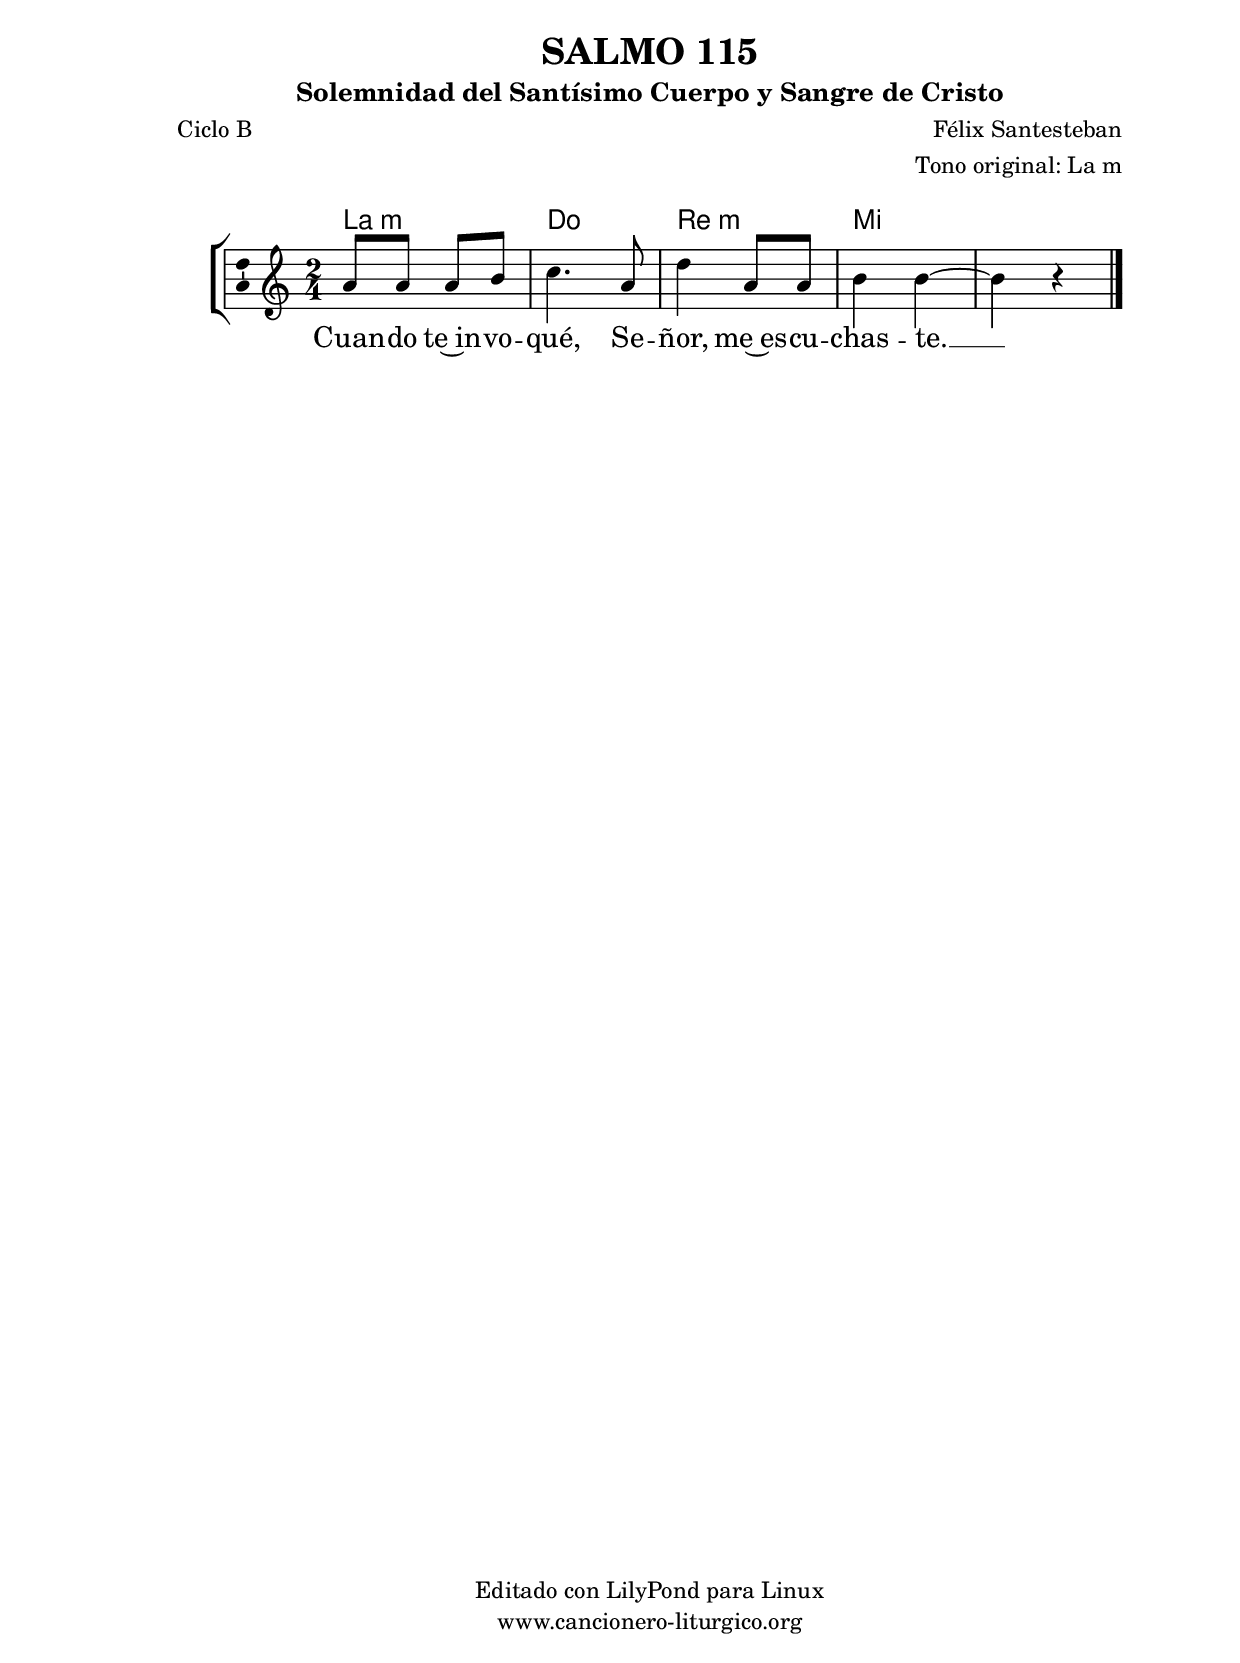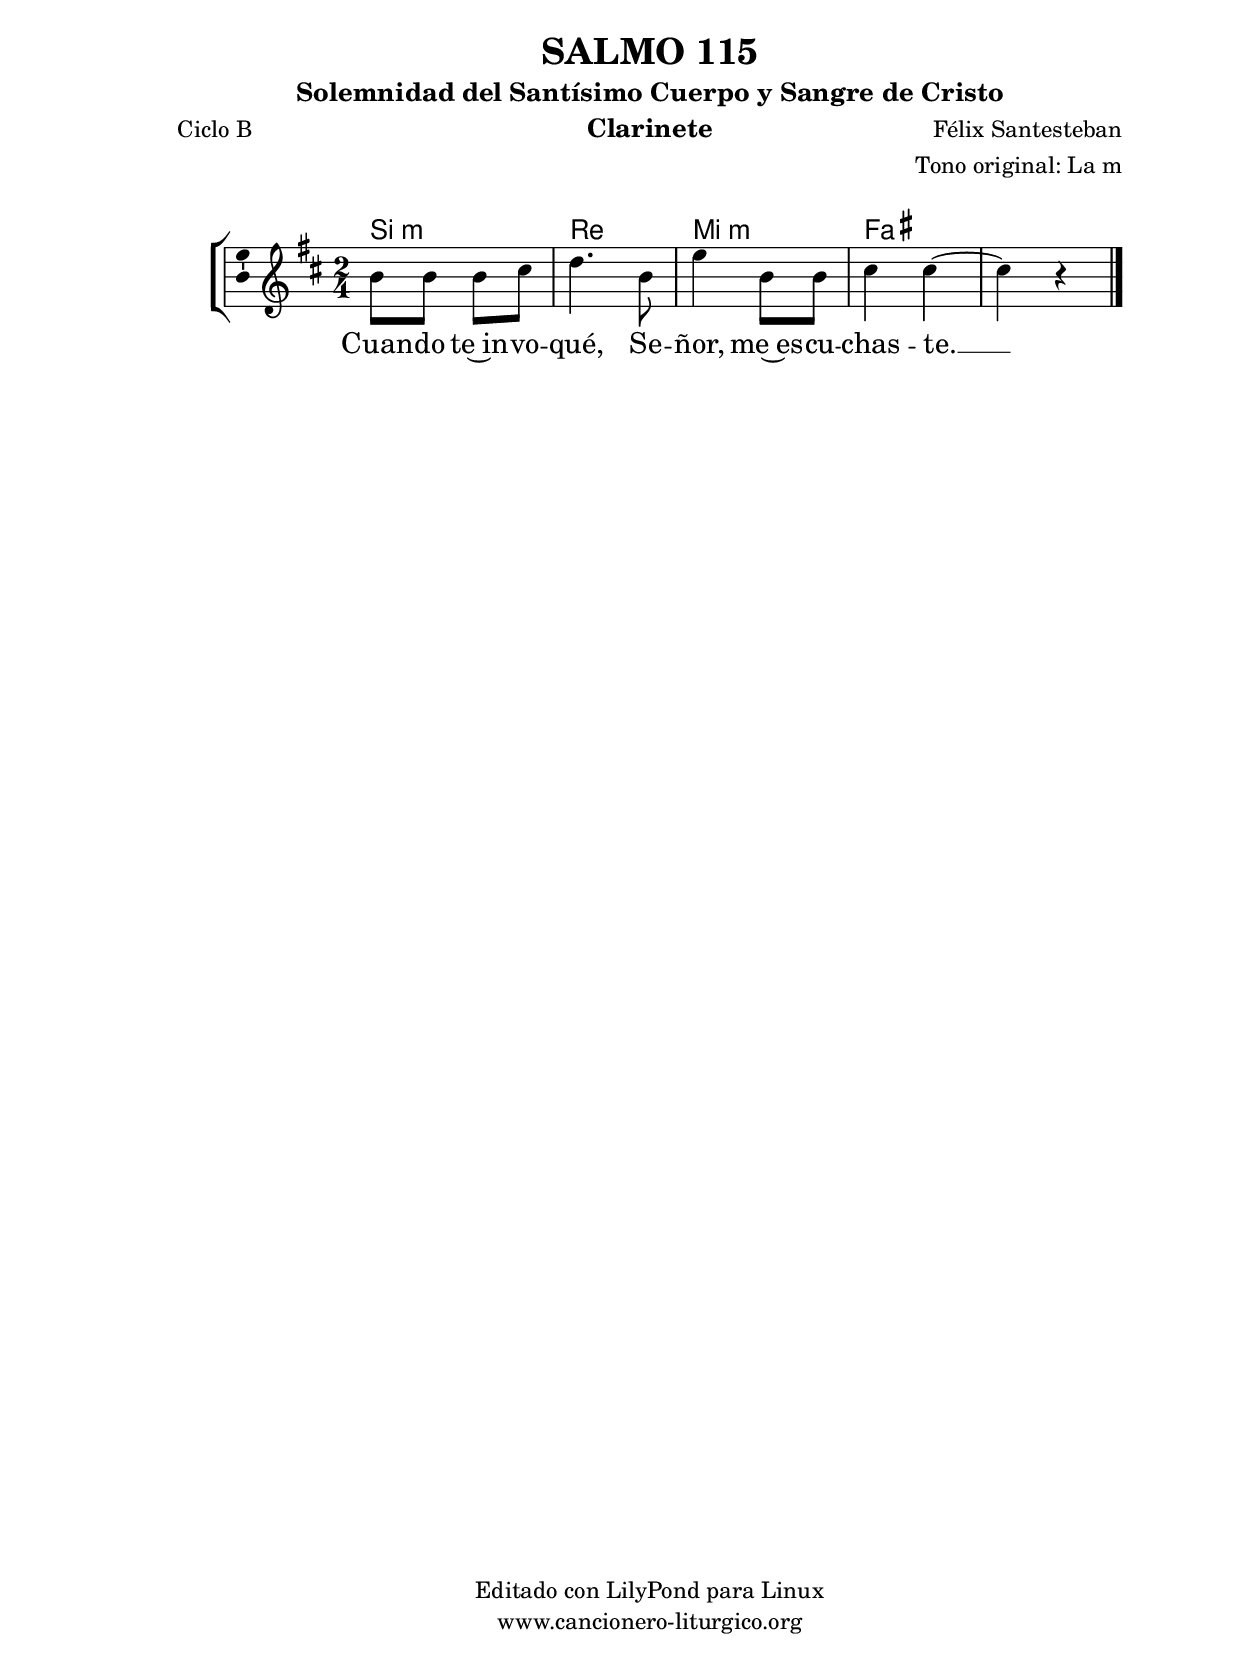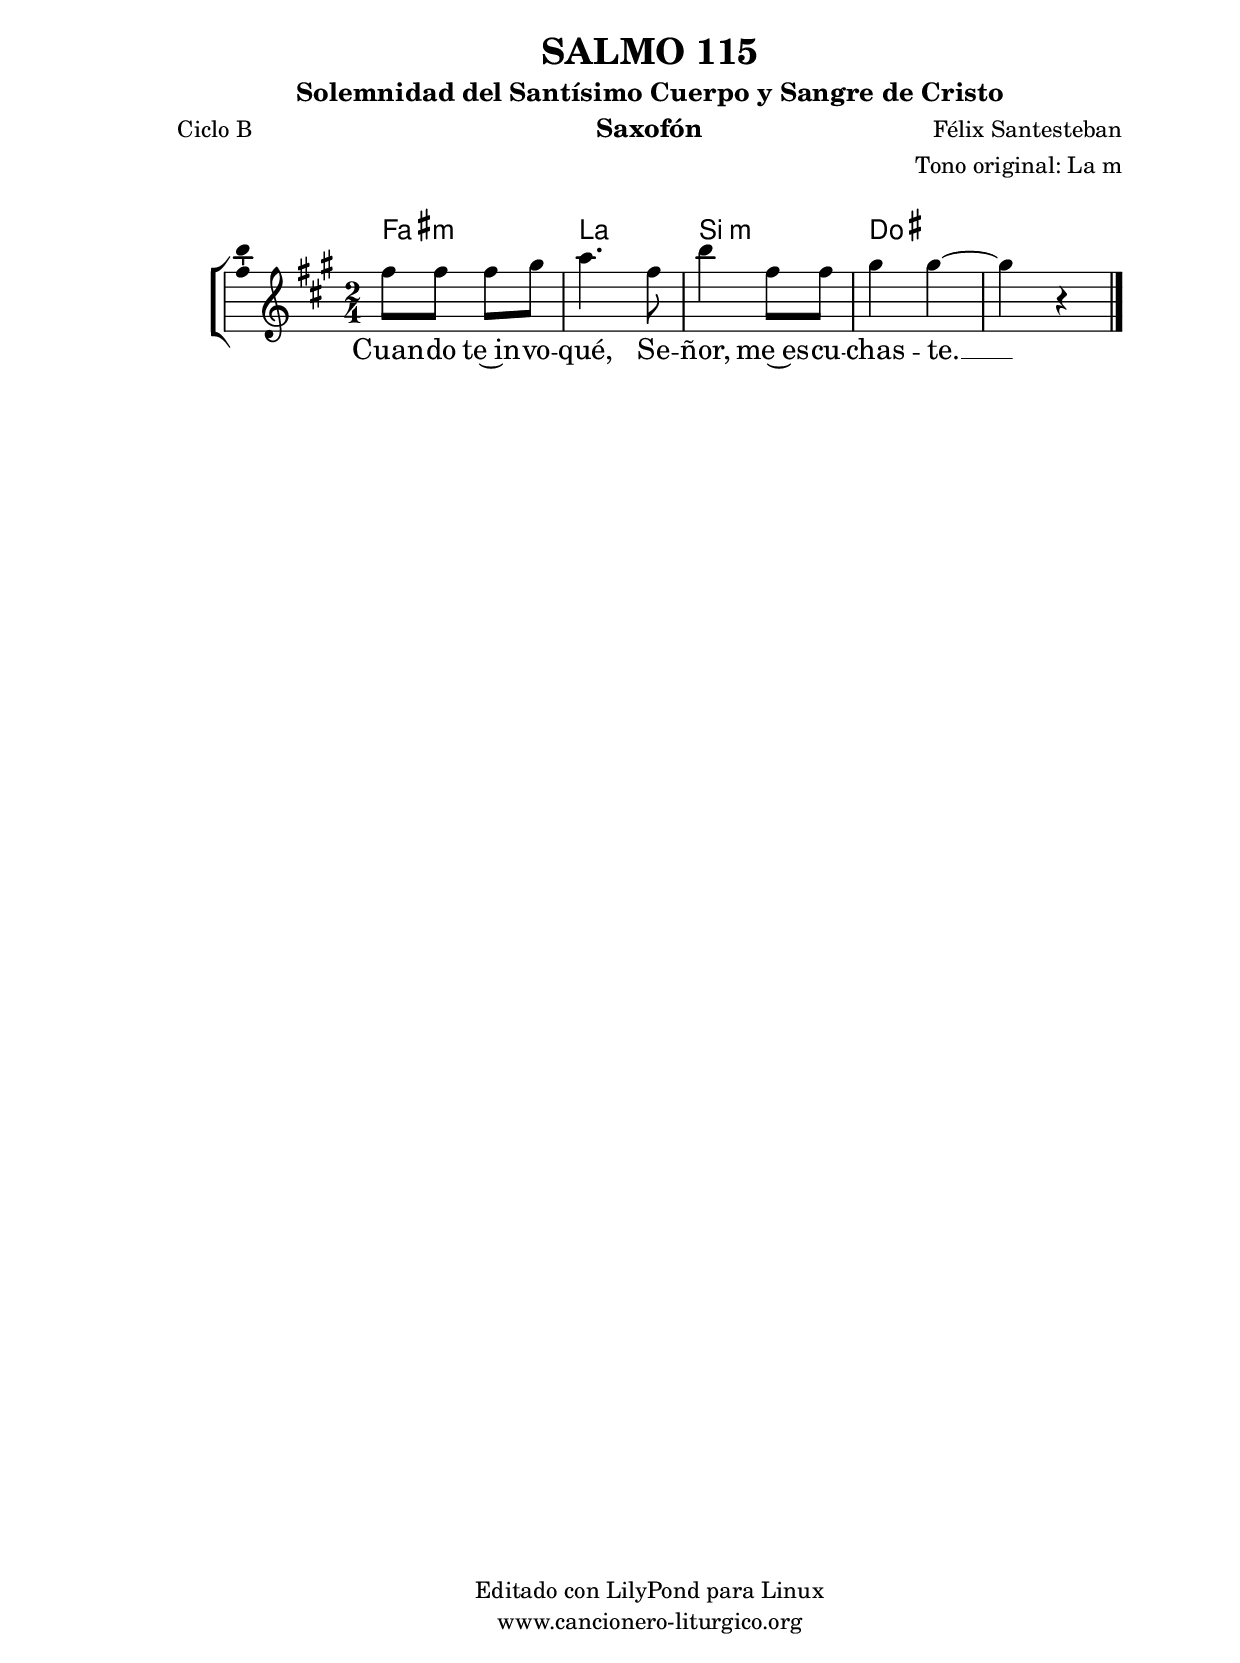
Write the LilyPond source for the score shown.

%
%para convertir .midi en .wav:
%timidity filename.midi -Ow -o finename.wav
%
%
%Para convertir de .wav a .mp3:
%lame -h -m j filename.wav
%
%
%para escuchar el midi:
%timidity nombrefichero.midi
%


%versión de lilypond para la que se ha escrito esta partitura:
\version "2.16.0"

	%Tamaño papel
	#(set-default-paper-size "a4")
	%Tamaño partitura
	#(set-global-staff-size 20)
	%No responde al pulsar sobre una nota
	#(ly:set-option 'point-and-click #f)

%parámetros del encabezamiento:
\header {
	title = "SALMO 115"
	subtitle = "Solemnidad del Santísimo Cuerpo y Sangre de Cristo"
	composer = "Félix Santesteban"
	poet = "Ciclo B"
	meter = ""
	arranger = "Tono original: La m"
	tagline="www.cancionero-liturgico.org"
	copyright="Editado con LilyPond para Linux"
	}

%parámetros asociados al papel:
\paper  {
	oddHeaderMarkup = \markup {\fill-line { \on-the-fly #not-first-page \fromproperty #'header:title \on-the-fly #not-first-page \fromproperty #'header:composer }}
	evenHeaderMarkup = \markup {\fill-line { \fromproperty #'header:composer \fromproperty #'header:title }}
	#(set-paper-size "a4")
	print-page-number = ##f
	first-page-number = 1
	print-first-page-number = ##f
%	head-separation = 3.0 \cm
	top-margin = 2.0 \cm
	bottom-margin = 0.5\cm
%%%	bottom-margin = -1.0\cm
	left-margin = 3.0 \cm
	line-width = 16.0 \cm 
	indent = 8\mm
	interscoreline = 2.\mm
	between-system-space = 15\mm
%	para que las partituras no llenen la hoja:
	ragged-bottom = ##t
%	idem para la última hoja:
	ragged-last-bottom = ##f
%	para que las partituras llenen el ancho del papel:
	ragged-last = ##f
	after-title-space = 2.5 \cm
%page-count=1
%system-count=1

	%Flexible Vertical Spacing
%	markup-markup-spacing =
%	#'((basic-distance . 15) (minimum-distance . 15) (padding . 3))
	markup-system-spacing =
	#'((basic-distance . 15) (minimum-distance . 15) (padding . 3))
	system-system-spacing =
	#'((basic-distance . 15) (minimum-distance . 15) (padding . 3))
	score-system-spacing =
	#'((basic-distance . 15) (minimum-distance . 15) (padding . 5))
%	top-system-spacing = % header
%	#'((basic-distance . 8) (minimum-distance . 0) (padding . 3))
%	top-markup-spacing =
%	#'((basic-distance . 20) (minimum-distance . 20) (padding . 3))
	last-bottom-spacing = % footer
	#'((basic-distance . 5) (minimum-distance . 5) (padding . 3))
%	score-markup-spacing =
%	#'((basic-distance . 16) (minimum-distance . 13) (padding . 3))

	}


%parámetros que afectan a toda la partitura:
global =  {
	%clave de sol (G):
	\clef G
	%armadura:
%	\transpose e ees
	\key a \minor
	\tempo 4=100
	\set Score.tempoHideNote = ##t
	}


acordes = {
	\italianChords
	\chordmode {
%	\transpose e ees
{

a2:m c d:m e s

	}
	}
}


melodia = 
%	\transpose e ees
{
	\relative c''{

\time 2/4
a8 a a b
c4. a8
d4 a8 a
b4 b~
b4 r4

	\bar "|."
	}
	}


texto = \lyricmode {
Cuan -- do te~in -- vo -- qué, Se -- ñor, me~es -- cu -- chas -- te. __
	}


acordesStaff = \context ChordNames = acordesStaff <<
	\set chordChanges = ##t
	\acordes
	>>


vozStaff = \context Voice = vozStaff
\with {\consists "Ambitus_engraver"}
<<
%	\set Staff.instrumentName = ""
%	\set Staff.shortInstrumentName = ""
%	\set Staff.midiInstrument = #"clarinet"
%	\set Staff.midiInstrument = #"cello"
%	\set Staff.midiInstrument = #"flute"
	\set Staff.midiInstrument = #"electric guitar (jazz)"
%	\set Staff.midiInstrument = #"english horn"
%	\set Staff.midiInstrument = #"violin"
%	\set Staff.midiInstrument = #"glockenspiel"
	\set Staff.midiMinimumVolume = #0.7
	\set Staff.midiMaximumVolume = #0.9
	\global
	\melodia
	>>


textoStaff = \context Lyrics = textoStaff <<
	\lyricsto vozStaff \texto
	>>

\book {
	\score {
		\context ChoirStaff {
			\override StaffGroup.SystemStartBracket #'collapse-height = #1
			\override Score.SystemStartBar #'collapse-height = #1
			<<
			\acordesStaff
			\vozStaff
			\textoStaff
			>>
			}
		\layout {
	    		\context {
				\Lyrics
				\override LyricText #'font-size = #2
				}
	   		 \context {
				\Score
				%fontSize = #3
				\override StaffSymbol #'staff-space = #(magstep +3)
				%\override Beam #'thickness = #0.55
				%\override SpacingSpanner #'spacing-increment = #1.0
				%\override Slur #'height-limit = #1.5
				}
			}
		}
	\score {
		\unfoldRepeats
		\context ChoirStaff {
			<<
			\acordesStaff
			\vozStaff
			>>
			}
		\midi {
	  		\context {
	  			\Score
				tempoWholesPerMinute = #(ly:make-moment 70 4)
				}
			}
		}
	}

%Partitura para clarinete
#(define output-suffix "C")
\book {
	\header{
		instrument = "Clarinete"
		}
	\score {
		\context ChoirStaff {
			\override StaffGroup.SystemStartBracket #'collapse-height = #1
			\override Score.SystemStartBar #'collapse-height = #1
\transpose c d
			<<
			\acordesStaff
			\vozStaff
			\textoStaff
			>>
			}
		\layout {
	    		\context {
				\Lyrics
				\override LyricText #'font-size = #2
				}
	   		 \context {
				\Score
				%fontSize = #3
				\override StaffSymbol #'staff-space = #(magstep +3)
				%\override Beam #'thickness = #0.55
				%\override SpacingSpanner #'spacing-increment = #1.0
				%\override Slur #'height-limit = #1.5
				}
			}
		}
	}

%Partitura para saxofón
#(define output-suffix "S")
\book {
	\header{
		instrument = "Saxofón"
		}
	\score {
		\context ChoirStaff {
			\override StaffGroup.SystemStartBracket #'collapse-height = #1
			\override Score.SystemStartBar #'collapse-height = #1
\transpose c a
			<<
			\acordesStaff
			\vozStaff
			\textoStaff
			>>
			}
		\layout {
	    		\context {
				\Lyrics
				\override LyricText #'font-size = #2
				}
	   		 \context {
				\Score
				%fontSize = #3
				\override StaffSymbol #'staff-space = #(magstep +3)
				%\override Beam #'thickness = #0.55
				%\override SpacingSpanner #'spacing-increment = #1.0
				%\override Slur #'height-limit = #1.5
				}
			}
		}
	}

